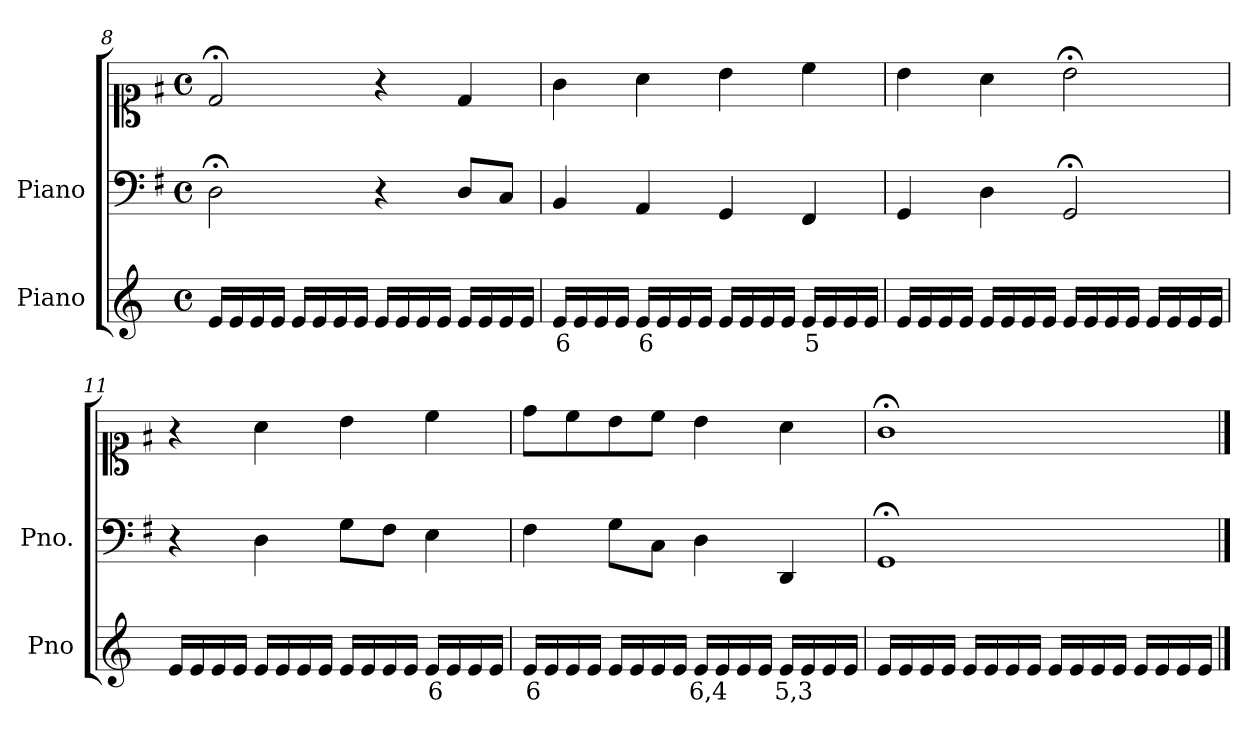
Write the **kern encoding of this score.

**kern	**text	**kern	**kern
*part2	*part2	*part1	*part1
*staff3	*staff3	*staff2	*staff1
*I"Piano	*	*I"Piano	*
*I'Pno	*	*I'Pno.	*
*clefG2	*	*clefF4	*clefC1
*k[]	*	*k[f#]	*k[f#]
*M4/4	*	*M4/4	*M4/4
*met(c)	*	*met(c)	*met(c)
=8	=8	=8	=8
16e/LL	.	2D;<\	2d;</
16e/	.	.	.
16e/	.	.	.
16e/JJ	.	.	.
16e/LL	.	.	.
16e/	.	.	.
16e/	.	.	.
16e/JJ	.	.	.
16e/LL	.	4r	4r
16e/	.	.	.
16e/	.	.	.
16e/JJ	.	.	.
16e/LL	.	8D/L	4d/
16e/	.	.	.
!	!LO:LY:b	!	!
16e/	_	8C/J	.
16e/JJ	.	.	.
=9	=9	=9	=9
!	!LO:LY:b	!	!
16e/LL	6	4BB/	4g\
16e/	.	.	.
16e/	.	.	.
16e/JJ	.	.	.
!	!LO:LY:b	!	!
16e/LL	6	4AA/	4a\
16e/	.	.	.
16e/	.	.	.
16e/JJ	.	.	.
16e/LL	.	4GG/	4b\
16e/	.	.	.
16e/	.	.	.
16e/JJ	.	.	.
!	!LO:LY:b	!	!
16e/LL	5	4FF#/	4cc\
16e/	.	.	.
16e/	.	.	.
16e/JJ	.	.	.
=10	=10	=10	=10
16e/LL	.	4GG/	4b\
16e/	.	.	.
16e/	.	.	.
16e/JJ	.	.	.
16e/LL	.	4D\	4a\
16e/	.	.	.
16e/	.	.	.
16e/JJ	.	.	.
16e/LL	.	2GG;</	2b;<\
16e/	.	.	.
16e/	.	.	.
16e/JJ	.	.	.
16e/LL	.	.	.
16e/	.	.	.
16e/	.	.	.
16e/JJ	.	.	.
=11	=11	=11	=11
16e/LL	.	4r	4r
16e/	.	.	.
16e/	.	.	.
16e/JJ	.	.	.
16e/LL	.	4D\	4a\
16e/	.	.	.
16e/	.	.	.
16e/JJ	.	.	.
16e/LL	.	8G\L	4b\
16e/	.	.	.
!	!LO:LY:b	!	!
16e/	_	8F#\J	.
16e/JJ	.	.	.
!	!LO:LY:b	!	!
16e/LL	6	4E\	4cc\
16e/	.	.	.
16e/	.	.	.
16e/JJ	.	.	.
=12	=12	=12	=12
!	!LO:LY:b	!	!
16e/LL	6	4F#\	8dd\L
16e/	.	.	.
16e/	.	.	8cc\
16e/JJ	.	.	.
16e/LL	.	8G\L	8b\
16e/	.	.	.
16e/	.	8C\J	8cc\J
16e/JJ	.	.	.
!	!LO:LY:b	!	!
16e/LL	6,4	4D\	4b\
16e/	.	.	.
16e/	.	.	.
16e/JJ	.	.	.
!	!LO:LY:b	!	!
16e/LL	5,3	4DD/	4a\
16e/	.	.	.
16e/	.	.	.
16e/JJ	.	.	.
=13	=13	=13	=13
16e/LL	.	1GG;<	1g;<
16e/	.	.	.
16e/	.	.	.
16e/JJ	.	.	.
16e/LL	.	.	.
16e/	.	.	.
16e/	.	.	.
16e/JJ	.	.	.
16e/LL	.	.	.
16e/	.	.	.
16e/	.	.	.
16e/JJ	.	.	.
16e/LL	.	.	.
16e/	.	.	.
16e/	.	.	.
16e/JJ	.	.	.
==	==	==	==
*-	*-	*-	*-
